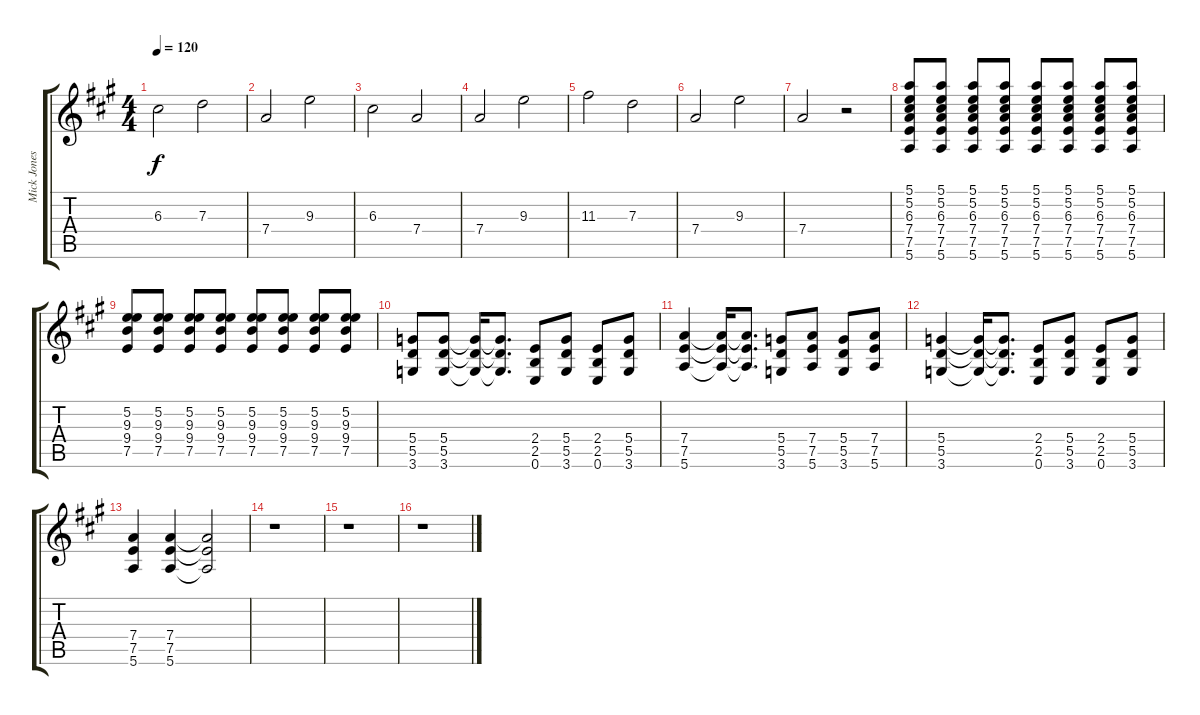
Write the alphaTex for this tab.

\track ("Mick Jones - Lead Guitar" "Mick Jones") {instrument distortionguitar}
\staff {score tabs}
\tuning (E4 B3 G3 D3 A2 E2) {hide}
\ts (4 4)
\tempo 120
\clef g2
\ks a
6.3.2{dy f} 7.3.2 |
7.4.2 9.3.2 |
6.3.2 7.4.2 |
7.4.2 9.3.2 |
11.3.2 7.3.2 |
7.4.2 9.3.2 |
7.4.2 r.2 |
(5.1 5.2 6.3 7.4 7.5 5.6).8 (5.1 5.2 6.3 7.4 7.5 5.6).8 (5.1 5.2 6.3 7.4 7.5 5.6).8 (5.1 5.2 6.3 7.4 7.5 5.6).8 (5.1 5.2 6.3 7.4 7.5 5.6).8 (5.1 5.2 6.3 7.4 7.5 5.6).8 (5.1 5.2 6.3 7.4 7.5 5.6).8 (5.1 5.2 6.3 7.4 7.5 5.6).8 |
(5.2 9.3 9.4 7.5).8 (5.2 9.3 9.4 7.5).8 (5.2 9.3 9.4 7.5).8 (5.2 9.3 9.4 7.5).8 (5.2 9.3 9.4 7.5).8 (5.2 9.3 9.4 7.5).8 (5.2 9.3 9.4 7.5).8 (5.2 9.3 9.4 7.5).8 |
(5.4 5.5 3.6).8 (5.4 5.5 3.6).8 (5.4{t} 5.5{t} 3.6{t}).16 (5.4{t} 5.5{t} 3.6{t}).8{d} (2.4 2.5 0.6).8 (5.4 5.5 3.6).8 (2.4 2.5 0.6).8 (5.4 5.5 3.6).8 |
(7.4 7.5 5.6).4 (7.4{t} 7.5{t} 5.6{t}).16 (7.4{t} 7.5{t} 5.6{t}).8{d} (5.4 5.5 3.6).8 (7.4 7.5 5.6).8 (5.4 5.5 3.6).8 (7.4 7.5 5.6).8 |
(5.4 5.5 3.6).4 (5.4{t} 5.5{t} 3.6{t}).16 (5.4{t} 5.5{t} 3.6{t}).8{d} (2.4 2.5 0.6).8 (5.4 5.5 3.6).8 (2.4 2.5 0.6).8 (5.4 5.5 3.6).8 |
(7.4 7.5 5.6).4 (7.4 7.5 5.6).4 (7.4{t} 7.5{t} 5.6{t}).2 |
r.1 |
r.1 |
r.1
